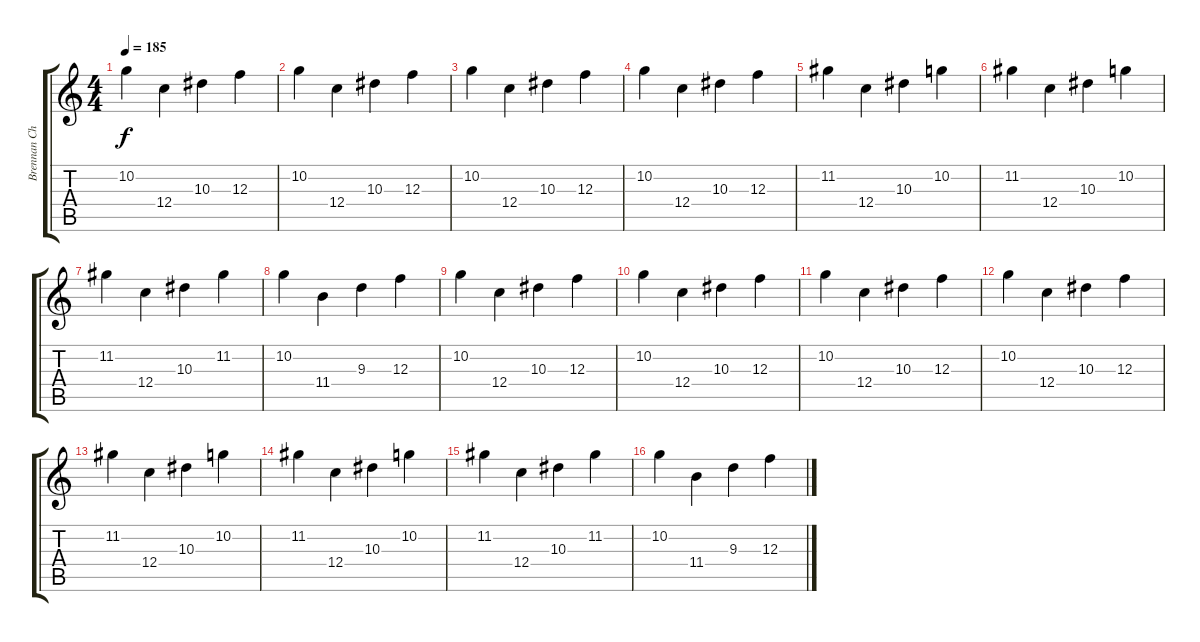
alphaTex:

\track ("Brennan Chaulk 1" "Brennan Ch") {instrument distortionguitar}
\staff {score tabs}
\tuning (D4 A3 F3 C3 G2 C2) {hide}
\ts (4 4)
\tempo 185
\clef g2
\ks c
10.2.4{dy f} 12.4.4 10.3.4 12.3.4 |
10.2.4 12.4.4 10.3.4 12.3.4 |
10.2.4 12.4.4 10.3.4 12.3.4 |
10.2.4 12.4.4 10.3.4 12.3.4 |
11.2.4 12.4.4 10.3.4 10.2.4 |
11.2.4 12.4.4 10.3.4 10.2.4 |
11.2.4 12.4.4 10.3.4 11.2.4 |
10.2.4 11.4.4 9.3.4 12.3.4 |
10.2.4 12.4.4 10.3.4 12.3.4 |
10.2.4 12.4.4 10.3.4 12.3.4 |
10.2.4 12.4.4 10.3.4 12.3.4 |
10.2.4 12.4.4 10.3.4 12.3.4 |
11.2.4 12.4.4 10.3.4 10.2.4 |
11.2.4 12.4.4 10.3.4 10.2.4 |
11.2.4 12.4.4 10.3.4 11.2.4 |
10.2.4 11.4.4 9.3.4 12.3.4
